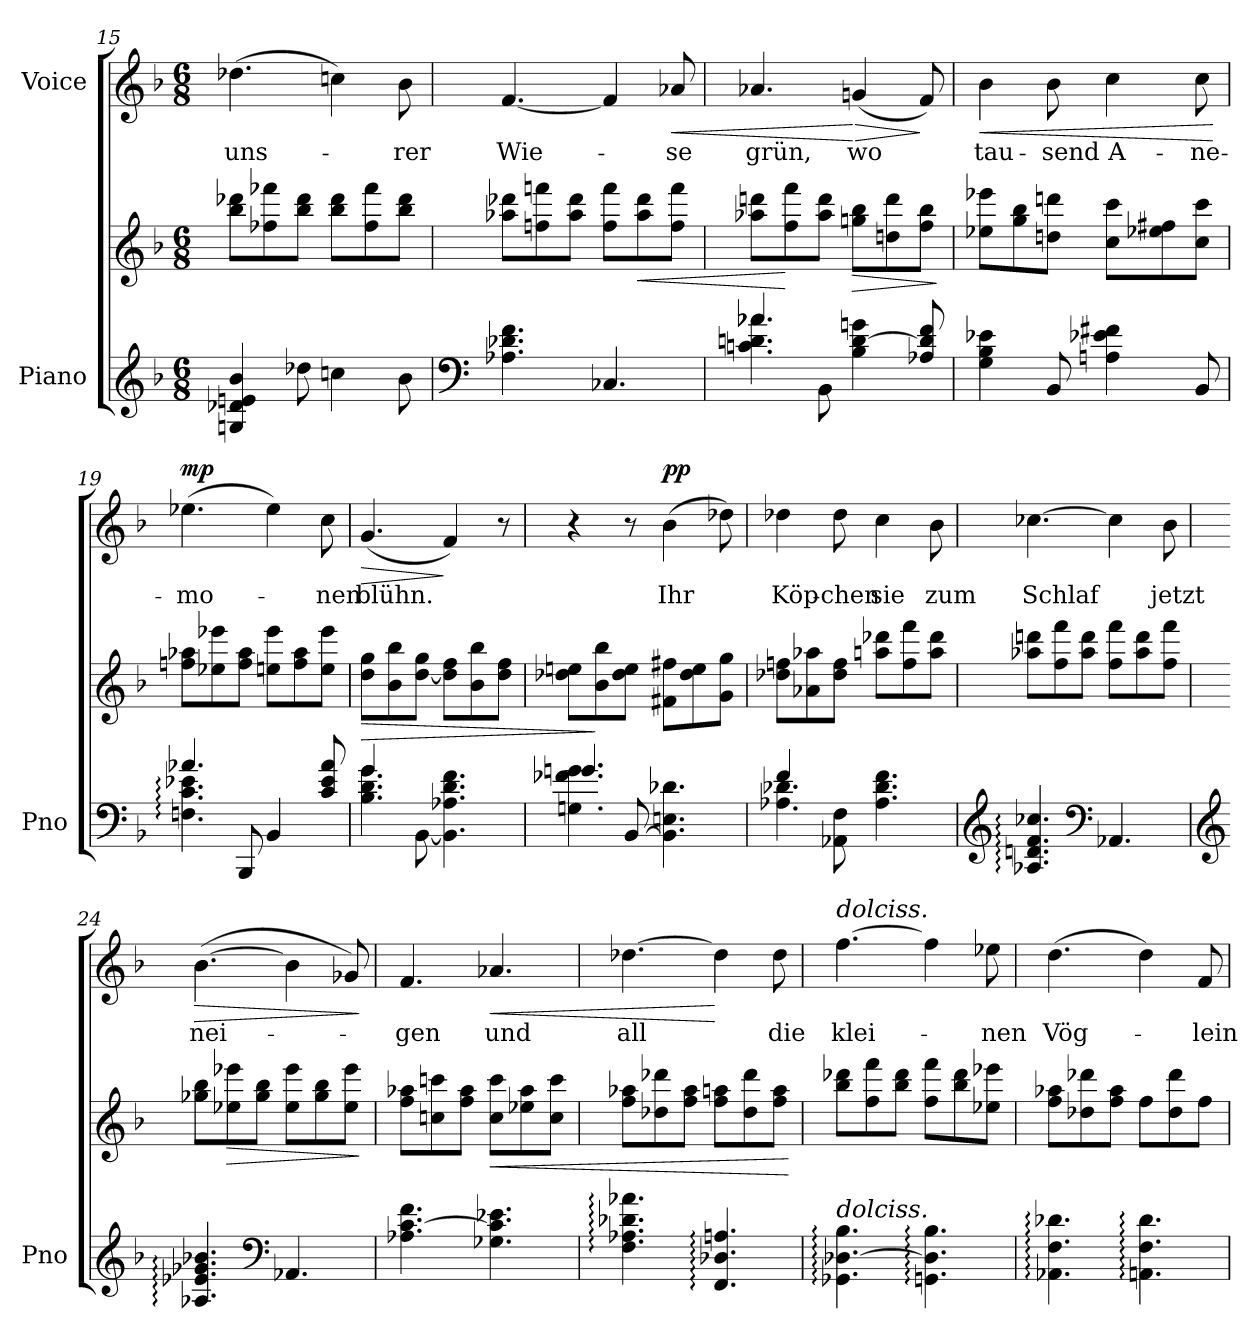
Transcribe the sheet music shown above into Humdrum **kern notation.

**kern	**kern	**dynam	**kern	**text	**dynam
*part2	*part2	*part2	*part1	*part1	*part1
*staff3	*staff2	*staff2/3	*staff1	*staff1	*staff1
*I"Piano	*	*	*I"Voice	*	*
*I'Pno	*	*	*	*	*
!!LO:PB:g=z
*clefG2	*clefG2	*	*clefG2	*	*
*k[b-]	*k[b-]	*	*k[b-]	*	*
*M6/8	*M6/8	*	*M6/8	*	*
=15	=15	=15	=15	=15	=15
!	!	!	!	!LO:LY:b	!
4Gn/ 4d-X/ 4en/ 4b-/	8bb-\ 8ddd-X\L	.	(4.dd-X\	uns-	.
.	8ff-X\ 8fff-X\	.	.	.	.
8dd-X\	8bb-\ 8ddd-\J	.	.	.	.
4ccn\	8bb-\ 8ddd-\L	.	4ccn\)	.	.
.	8ff-\ 8fff-\	.	.	.	.
!	!	!	!	!LO:LY:b	!
8b-\	8bb-\ 8ddd-\J	.	8b-\	-rer	.
=16	=16	=16	=16	=16	=16
*clefF4	*	*	*	*	*
!	!	!	!	!LO:LY:b	!
4.A-X\ 4.d-X\ 4.f\	8aa-X\ 8ddd-X\L	.	[4.f/	Wie-	.
.	8ffn\ 8fffn\	.	.	.	.
.	8aa-\ 8ddd-\J	.	.	.	.
4.C-X/	8ff\ 8fff\L	.	4f/]	.	.
!	!	!LO:HP:b	!	!	!
.	8aa-\ 8ddd-\	<	.	.	.
!	!	!	!	!LO:LY:b	!LO:HP:b
.	8ff\ 8fff\J	.	8a-X/	-se	<
=17	=17	=17	=17	=17	=17
*^	*	*	*	*	*
!LO:N:n=3:head=solid	!LO:N:head=solid	!	!	!	!LO:LY:b	!
4.cn\ 4.dn\ 4.a-X\	4a-/	8aa-X\ 8dddn\L	.	4.a-X/	grün,	.
.	.	8ff\ 8fff\	[	.	.	.
.	8BB-\	8aa-\ 8ddd\J	.	.	.	.
!	!	!	!LO:HP:b	!	!LO:LY:b	!LO:HP:n=1:b
4B-\ [4d\ 4gn\	4.ryy	8ggn\ 8bb-\L	>	(4gn/	wo	[ >
.	.	8ddn\ 8ddd\	.	.	.	.
8A-X/ 8d/] 8f/	.	8ff\ 8bb-\J	.	8f/)	.	]
*v	*v	*	*	*	*	*
.	.	]	.	.	.
=18	=18	=18	=18	=18	=18
!	!	!	!	!LO:LY:b	!LO:HP:b
4G\ 4B-\ 4e-X\	8ee-X\ 8eee-X\L	.	4b-\	tau-	<
.	8gg\ 8bb-\	.	.	.	.
!	!	!	!	!LO:LY:b	!
8BB-/	8ddn\ 8dddn\J	.	8b-\	-send	.
!	!	!	!	!LO:LY:b	!
4An\ 4e-X\ 4f#X\	8cc\ 8ccc\L	.	4cc\	A-	.
.	8ee-X\ 8ff#X\	.	.	.	.
!	!	!	!	!LO:LY:b	!
8BB-/	8cc\ 8ccc\J	.	8cc\	-ne-	.
.	.	.	.	.	[
!!LO:LB:g=z
=19	=19	=19	=19	=19	=19
*^	*	*	*	*	*
*	*^	*	*	*	*	*
!	!	!	!	!LO:DY:b	!	!LO:LY:b	!LO:DY:a
4.Fn\: 4.c\: 4.e-X\:	4ryy	4.a-X/	8ffn\ 8aa-X\L	other-dynamics	(4.ee-X\	-mo-	mp
.	.	.	8ee-X\ 8eee-X\	.	.	.	.
.	8BBB-/	.	8ff\ 8aa-\J	.	.	.	.
4BB-/	4.ryy	4.ryy	8een\ 8eee-\L	.	4ee-\)	.	.
.	.	.	8ff\ 8aa-\	.	.	.	.
!	!	!	!	!	!	!LO:LY:b	!
8c/ 8e-/ 8a-/	.	.	8ee\ 8eee-\J	.	8cc\	-nen	.
*	*v	*v	*	*	*	*	*
=20	=20	=20	=20	=20	=20	=20
!	!LO:N:head=solid	!	!LO:HP:b	!	!LO:LY:b	!LO:HP:b
4.B-\ 4.d\ 4.g\	4g/	8dd\ 8gg\L	>	(4.g/	blühn.	>
.	.	8b-\ 8bb-\	.	.	.	.
.	[8BB-\	[8dd\ 8gg\J	.	.	.	.
4.BB-\] 4.A-X\ 4.d\ 4.f\	4.ryy	8dd\] 8ff\L	.	4f/)	.	]
.	.	8b-\ 8bb-\	.	.	.	.
.	.	8dd\ 8ff\J	.	8r	.	.
=21	=21	=21	=21	=21	=21	=21
*	*^	*	*	*	*	*
4.Gn\ 4.f-X\ 4.gn\	4.g/	4ryy	8dd-X\ 8een\L	.	4r	.	.
.	.	.	8b-\ 8bb-\	]	.	.	.
!	!	!	!	!LO:DY:b	!	!	!
.	.	[8BB-/	8dd-\ 8ee\J	other-dynamics	8r	.	.
!	!	!	!	!	!	!LO:LY:b	!LO:DY:a
4.BB-\] 4.En\ 4.d-X\	4.ryy	4.ryy	8f#X\ 8ff#X\L	.	(4b-\	Ihr	pp
.	.	.	8dd-\ 8ee\	.	.	.	.
.	.	.	8g\ 8gg\J	.	8dd-X\)	.	.
*	*v	*v	*	*	*	*	*
=22	=22	=22	=22	=22	=22	=22
!	!	!	!	!	!LO:LY:b	!
4.A-X\ 4.d-X\	4f/	8dd-X\ 8ffn\L	.	4dd-X\	Köp-	.
.	.	8a-X\ 8aa-X\	.	.	.	.
!	!	!	!	!	!LO:LY:b	!
.	8AA-X\ 8F\	8dd-\ 8ff\J	.	8dd-\	-chen	.
!	!	!	!	!	!LO:LY:b	!
4.A-\ 4.d-\ 4.f\	4.ryy	8aan\ 8ddd-X\L	.	4cc\	sie	.
.	.	8ff\ 8fff\	.	.	.	.
!	!	!	!	!	!LO:LY:b	!
.	.	8aa\ 8ddd-\J	.	8b-\	zum	.
*v	*v	*	*	*	*	*
=23	=23	=23	=23	=23	=23
*clefG2	*	*	*	*	*
!	!	!	!	!LO:LY:b	!
4.A-X/: 4.dn/: 4.f/: 4.cc-X/:	8aa-X\ 8dddn\L	.	[4.cc-X\	Schlaf	.
.	8ff\ 8fff\	.	.	.	.
.	8aa-\ 8ddd\J	.	.	.	.
*clefF4	*	*	*	*	*
4.AA-X/	8ff\ 8fff\L	.	4cc-\]	.	.
.	8aa-\ 8ddd\	.	.	.	.
!	!	!	!	!LO:LY:b	!
.	8ff\ 8fff\J	.	8b-\	jetzt	.
!!LO:LB:g=z
=24	=24	=24	=24	=24	=24
*clefG2	*	*	*	*	*
!	!	!	!	!LO:LY:b	!LO:HP:b
4.A-X/: 4.e-X/: 4.g-X/: 4.b-X/:	8gg-X\ 8bb-\L	.	([4.b-\	nei-	>
!	!	!LO:HP:b	!	!	!
.	8ee-X\ 8eee-X\	>	.	.	.
.	8gg-\ 8bb-\J	.	.	.	.
*clefF4	*	*	*	*	*
4.AA-X/	8ee-\ 8eee-\L	.	4b-\]	.	.
.	8gg-\ 8bb-\	.	.	.	.
.	8ee-\ 8eee-\J	.	8g-X/)	.	.
.	.	]	.	.	]
=25	=25	=25	=25	=25	=25
!	!	!	!	!LO:LY:b	!
4.A-X\ [4.c\ 4.f\	8ff\ 8aa-X\L	.	4.f/	-gen	.
.	8ccn\ 8cccn\	.	.	.	.
.	8ff\ 8aa-\J	.	.	.	.
!	!	!LO:HP:b	!	!LO:LY:b	!LO:HP:b
4.G-X\ 4.c\] 4.e-X\	8cc\ 8ccc\L	<	4.a-X/	und	<
.	8ee-X\ 8aa-\	.	.	.	.
.	8cc\ 8ccc\J	.	.	.	.
=26	=26	=26	=26	=26	=26
!	!	!	!	!LO:LY:b	!
4.F\: 4.A-X\: 4.d-X\: 4.a-X\:	8ff\ 8aa-X\L	.	[4.dd-X\	all	.
.	8dd-X\ 8ddd-X\	.	.	.	.
.	8ff\ 8aa-\J	.	.	.	.
4.FF/: 4.D-X/: 4.An/:	8ff\ 8aan\L	.	4dd-\]	.	[
.	8dd-\ 8ddd-\	.	.	.	.
!	!	!	!	!LO:LY:b	!
.	8ff\ 8aa\J	.	8dd-\	die	.
.	.	[	.	.	.
=27	=27	=27	=27	=27	=27
!	!	!	!LO:TX:a:i:t=dolciss.	!	!
!LO:TX:a:i:t=dolciss.	!	!	!	!	!
!	!	!	!	!LO:LY:b	!
4.GG-X\: [4.D-X\: 4.B-\:	8bb-\ 8ddd-X\L	.	[4.ff\	klei-	.
.	8ff\ 8fff\	.	.	.	.
.	8bb-\ 8ddd-\J	.	.	.	.
4.GGn\: 4.D-\]: 4.B-\:	8ff\ 8fff\L	.	4ff\]	.	.
.	8bb-\ 8ddd-\	.	.	.	.
!	!	!	!	!LO:LY:b	!
.	8ee-X\ 8eee-X\J	.	8ee-X\	-nen	.
!!LO:LB:g=z
=28	=28	=28	=28	=28	=28
!	!	!	!	!LO:LY:b	!
4.AA-X\: 4.F\: 4.d-X\:	8ff\ 8aa-X\L	.	(4.dd\	Vög-	.
.	8dd-X\ 8ddd-X\	.	.	.	.
.	8ff\ 8aa-\J	.	.	.	.
4.AAn\: 4.F\: 4.d-\:	8ff\L	.	4dd\)	.	.
.	8dd-\ 8ddd-\	.	.	.	.
!	!	!	!	!LO:LY:b	!
.	8ff\J	.	8f/	-lein	.
=	=	=	=	=	=
*-	*-	*-	*-	*-	*-
